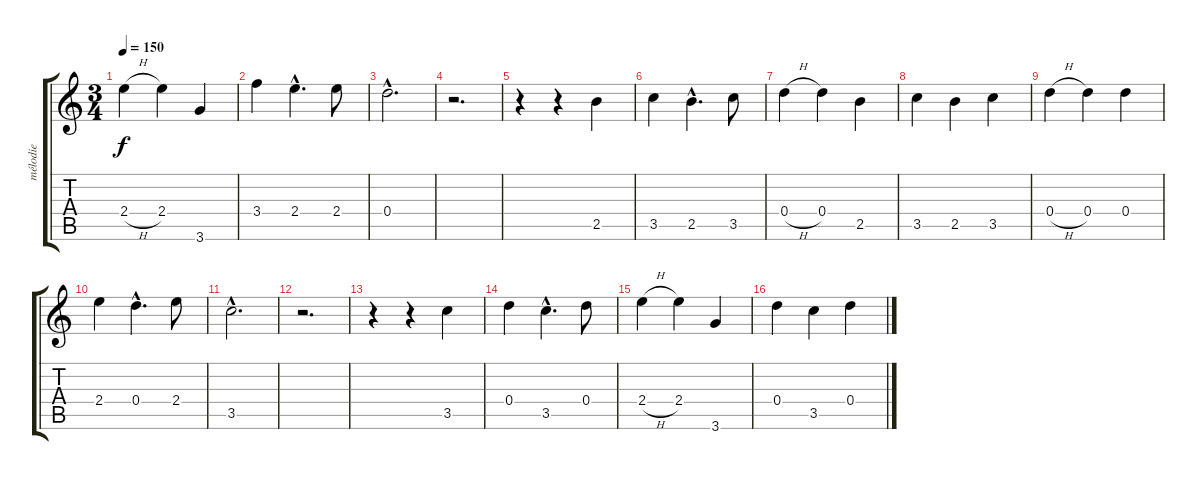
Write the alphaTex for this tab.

\track ("mélodie" "mélodie") {instrument acousticguitarnylon}
\staff {score tabs}
\tuning (E5 B4 G4 D4 A3 E3) {hide}
\ts (3 4)
\tempo 150
\clef g2
\ks c
2.4{h}.4{dy f} 2.4.4 3.6.4 |
3.4.4 2.4{hac}.4{d} 2.4.8 |
0.4{hac}.2{d} |
r.2{d} |
r.4 r.4 2.5.4 |
3.5.4 2.5{hac}.4{d} 3.5.8 |
0.4{h}.4 0.4.4 2.5.4 |
3.5.4 2.5.4 3.5.4 |
0.4{h}.4 0.4.4 0.4.4 |
2.4.4 0.4{hac}.4{d} 2.4.8 |
3.5{hac}.2{d} |
r.2{d} |
r.4 r.4 3.5.4 |
0.4.4 3.5{hac}.4{d} 0.4.8 |
2.4{h}.4 2.4.4 3.6.4 |
0.4.4 3.5.4 0.4.4
